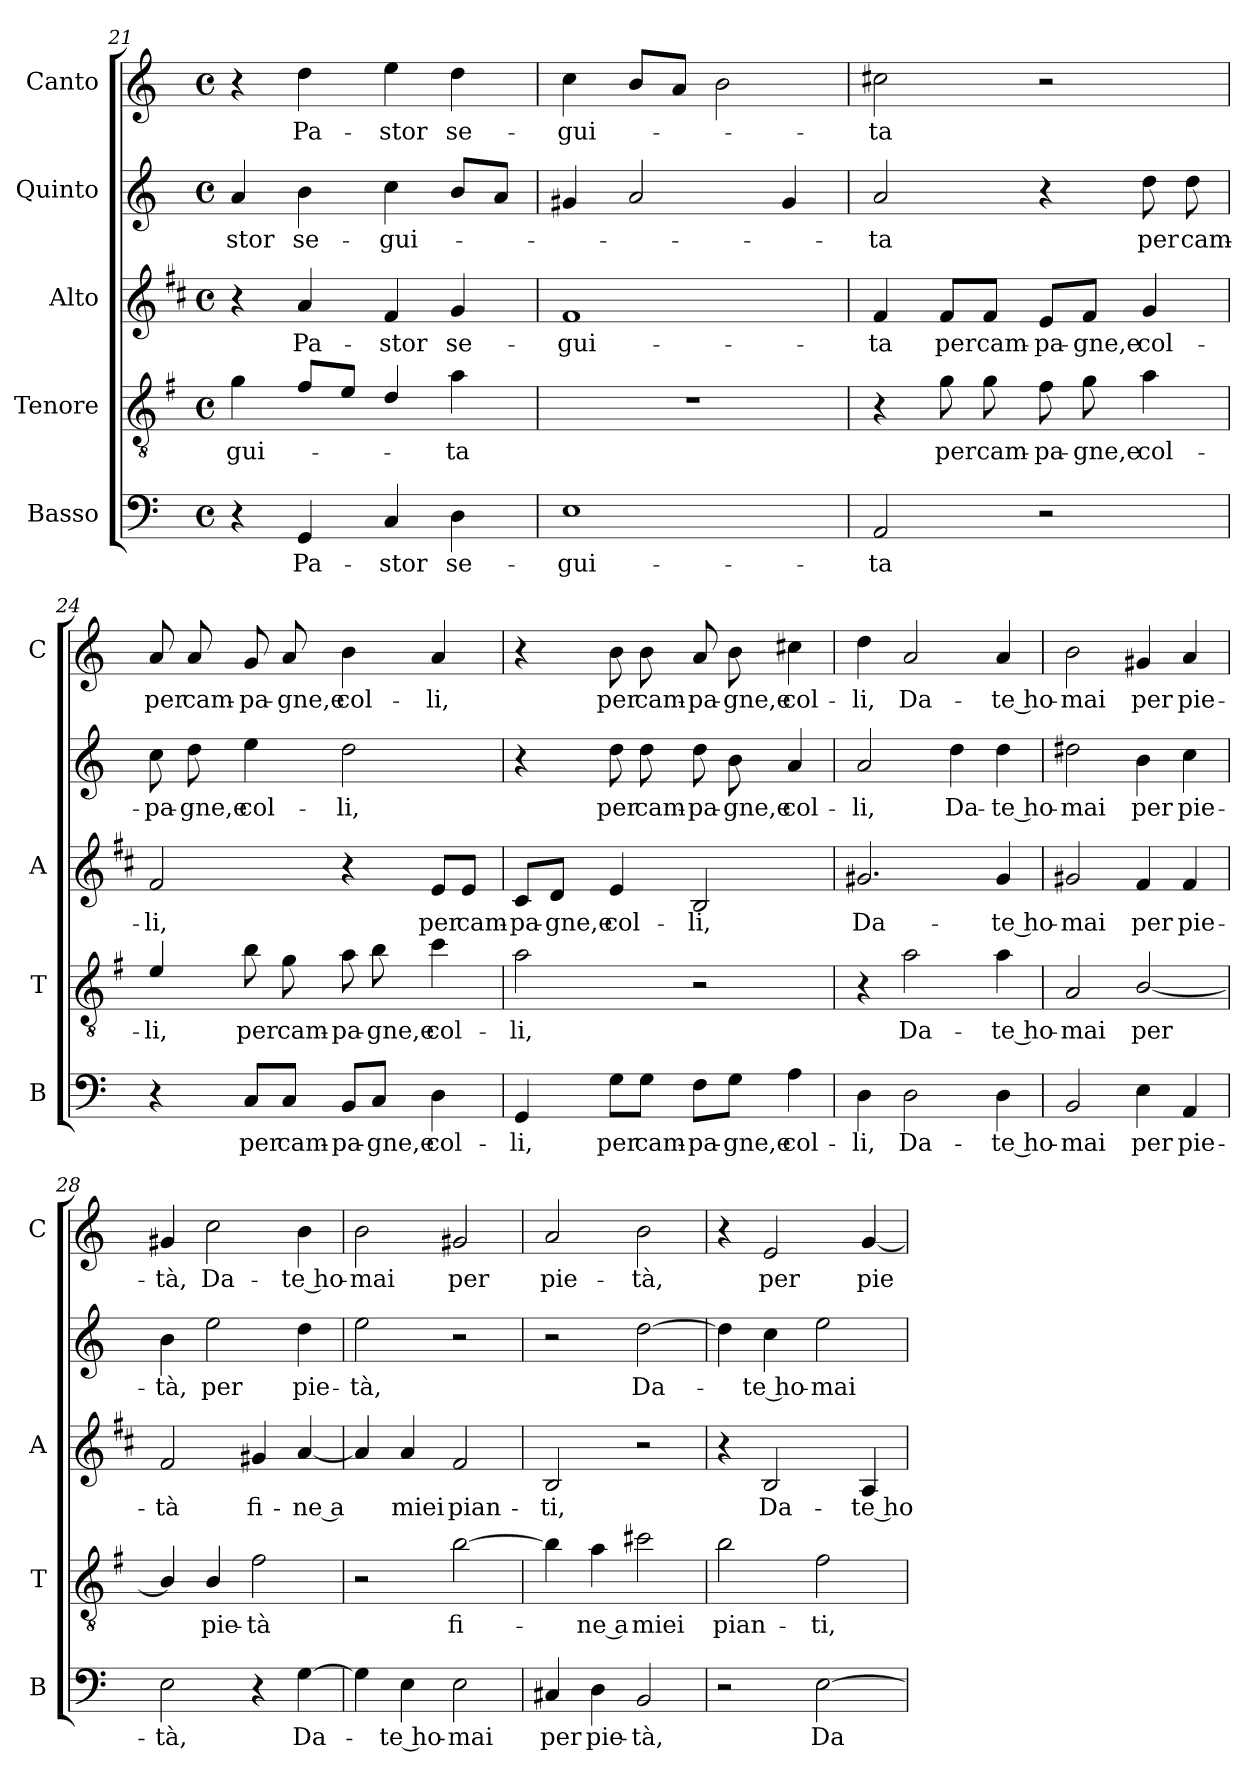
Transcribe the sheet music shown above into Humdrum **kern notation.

**kern	**text	**kern	**text	**kern	**text	**kern	**text	**kern	**text
*part5	*part5	*part4	*part4	*part3	*part3	*part2	*part2	*part1	*part1
*staff5	*staff5	*staff4	*staff4	*staff3	*staff3	*staff2	*staff2	*staff1	*staff1
*I"Basso	*	*I"Tenore	*	*I"Alto	*	*I"Quinto	*	*I"Canto	*
*I'B	*	*I'T	*	*I'A	*	*	*	*I'C	*
!!LO:LB:g=z
*clefF4	*	*clefGv2	*	*clefG2	*	*clefG2	*	*clefG2	*
*	*	*ITrd4c7	*	*ITrd1c2	*	*	*	*	*
*k[]	*	*k[]	*	*k[]	*	*k[]	*	*k[]	*
*C:	*	*C:	*	*C:	*	*C:	*	*C:	*
*M4/4	*	*M4/4	*	*M4/4	*	*M4/4	*	*M4/4	*
*met(c)	*	*met(c)	*	*met(c)	*	*met(c)	*	*met(c)	*
=21	=21	=21	=21	=21	=21	=21	=21	=21	=21
!	!	!	!LO:LY:b	!	!	!	!LO:LY:b	!	!
4r	.	4c\	-gui-	4r	.	4a/	-stor	4r	.
!	!LO:LY:b	!	!	!	!LO:LY:b	!	!LO:LY:b	!	!LO:LY:b
4GG/	Pa-	8B/L	.	4g/	Pa-	4b\	se-	4dd\	Pa-
.	.	8A/J	.	.	.	.	.	.	.
!	!LO:LY:b	!	!	!	!LO:LY:b	!	!LO:LY:b	!	!LO:LY:b
4C/	-stor	4G/	.	4e/	-stor	4cc\	-gui-	4ee\	-stor
!	!LO:LY:b	!	!LO:LY:b	!	!LO:LY:b	!	!	!	!LO:LY:b
4D\	se-	4d\	-ta	4f/	se-	8b/L	.	4dd\	se-
.	.	.	.	.	.	8a/J	.	.	.
=22	=22	=22	=22	=22	=22	=22	=22	=22	=22
!	!LO:LY:b	!	!	!	!LO:LY:b	!	!	!	!LO:LY:b
1E	-gui-	1r	.	1e	-gui-	4g#X/	.	4cc\	-gui-
.	.	.	.	.	.	2a/	.	8b/L	.
.	.	.	.	.	.	.	.	8a/J	.
.	.	.	.	.	.	.	.	2b\	.
.	.	.	.	.	.	4g#/	.	.	.
=23	=23	=23	=23	=23	=23	=23	=23	=23	=23
!	!LO:LY:b	!	!	!	!LO:LY:b	!	!LO:LY:b	!	!LO:LY:b
2AA/	-ta	4r	.	4e/	-ta	2a/	-ta	2cc#X\	-ta
!	!	!	!LO:LY:b	!	!LO:LY:b	!	!	!	!
.	.	8c\	per	8e/L	per	.	.	.	.
!	!	!	!LO:LY:b	!	!LO:LY:b	!	!	!	!
.	.	8c\	cam-	8e/J	cam-	.	.	.	.
!	!	!	!LO:LY:b	!	!LO:LY:b	!	!	!	!
2r	.	8B\	-pa-	8d/L	-pa-	4r	.	2r	.
!	!	!	!LO:LY:b	!	!LO:LY:b	!	!	!	!
.	.	8c\	-gne,e	8e/J	-gne,e	.	.	.	.
!	!	!	!LO:LY:b	!	!LO:LY:b	!	!LO:LY:b	!	!
.	.	4d\	col-	4f/	col-	8dd\	per	.	.
!	!	!	!	!	!	!	!LO:LY:b	!	!
.	.	.	.	.	.	8dd\	cam-	.	.
=24	=24	=24	=24	=24	=24	=24	=24	=24	=24
!	!	!	!LO:LY:b	!	!LO:LY:b	!	!LO:LY:b	!	!LO:LY:b
4r	.	4A/	-li,	2e/	-li,	8cc\	-pa-	8a/	per
!	!	!	!	!	!	!	!LO:LY:b	!	!LO:LY:b
.	.	.	.	.	.	8dd\	-gne,e	8a/	cam-
!	!LO:LY:b	!	!LO:LY:b	!	!	!	!LO:LY:b	!	!LO:LY:b
8C/L	per	8e\	per	.	.	4ee\	col-	8g/	-pa-
!	!LO:LY:b	!	!LO:LY:b	!	!	!	!	!	!LO:LY:b
8C/J	cam-	8c\	cam-	.	.	.	.	8a/	-gne,e
!	!LO:LY:b	!	!LO:LY:b	!	!	!	!LO:LY:b	!	!LO:LY:b
8BB/L	-pa-	8d\	-pa-	4r	.	2dd\	-li,	4b\	col-
!	!LO:LY:b	!	!LO:LY:b	!	!	!	!	!	!
8C/J	-gne,e	8e\	-gne,e	.	.	.	.	.	.
!	!LO:LY:b	!	!LO:LY:b	!	!LO:LY:b	!	!	!	!LO:LY:b
4D\	col-	4f\	col-	8d/L	per	.	.	4a/	-li,
!	!	!	!	!	!LO:LY:b	!	!	!	!
.	.	.	.	8d/J	cam-	.	.	.	.
!!LO:PB:g=z
=25	=25	=25	=25	=25	=25	=25	=25	=25	=25
!	!LO:LY:b	!	!LO:LY:b	!	!LO:LY:b	!	!	!	!
4GG/	-li,	2d\	-li,	8B/L	-pa-	4r	.	4r	.
!	!	!	!	!	!LO:LY:b	!	!	!	!
.	.	.	.	8c/J	-gne,e	.	.	.	.
!	!LO:LY:b	!	!	!	!LO:LY:b	!	!LO:LY:b	!	!LO:LY:b
8G\L	per	.	.	4d/	col-	8dd\	per	8b\	per
!	!LO:LY:b	!	!	!	!	!	!LO:LY:b	!	!LO:LY:b
8G\J	cam-	.	.	.	.	8dd\	cam-	8b\	cam-
!	!LO:LY:b	!	!	!	!LO:LY:b	!	!LO:LY:b	!	!LO:LY:b
8F\L	-pa-	2r	.	2A/	-li,	8dd\	-pa-	8a/	-pa-
!	!LO:LY:b	!	!	!	!	!	!LO:LY:b	!	!LO:LY:b
8G\J	-gne,e	.	.	.	.	8b\	-gne,e	8b\	-gne,e
!	!LO:LY:b	!	!	!	!	!	!LO:LY:b	!	!LO:LY:b
4A\	col-	.	.	.	.	4a/	col-	4cc#X\	col-
=26	=26	=26	=26	=26	=26	=26	=26	=26	=26
!	!LO:LY:b	!	!	!	!LO:LY:b	!	!LO:LY:b	!	!LO:LY:b
4D\	-li,	4r	.	2.f#X/	Da-	2a/	-li,	4dd\	-li,
!	!LO:LY:b	!	!LO:LY:b	!	!	!	!	!	!LO:LY:b
2D\	Da-	2d\	Da-	.	.	.	.	2a/	Da-
!	!	!	!	!	!	!	!LO:LY:b	!	!
.	.	.	.	.	.	4dd\	Da-	.	.
!	!LO:LY:b	!	!LO:LY:b	!	!LO:LY:b	!	!LO:LY:b	!	!LO:LY:b
4D\	-te ho-	4d\	-te ho-	4f#/	-te ho-	4dd\	-te ho-	4a/	-te ho-
=27	=27	=27	=27	=27	=27	=27	=27	=27	=27
!	!LO:LY:b	!	!LO:LY:b	!	!LO:LY:b	!	!LO:LY:b	!	!LO:LY:b
2BB/	-mai	2D/	-mai	2f#X/	-mai	2dd#X\	-mai	2b\	-mai
!	!LO:LY:b	!	!LO:LY:b	!	!LO:LY:b	!	!LO:LY:b	!	!LO:LY:b
4E\	per	[2E/	per	4e/	per	4b\	per	4g#X/	per
!	!LO:LY:b	!	!	!	!LO:LY:b	!	!LO:LY:b	!	!LO:LY:b
4AA/	pie-	.	.	4e/	pie-	4cc\	pie-	4a/	pie-
=28	=28	=28	=28	=28	=28	=28	=28	=28	=28
!	!LO:LY:b	!	!	!	!LO:LY:b	!	!LO:LY:b	!	!LO:LY:b
2E\	-tà,	4E/]	.	2e/	-tà	4b\	-tà,	4g#X/	-tà,
!	!	!	!LO:LY:b	!	!	!	!LO:LY:b	!	!LO:LY:b
.	.	4E/	pie-	.	.	2ee\	per	2cc\	Da-
!	!	!	!LO:LY:b	!	!LO:LY:b	!	!	!	!
4r	.	2B\	-tà	4f#X/	fi-	.	.	.	.
!	!LO:LY:b	!	!	!	!LO:LY:b	!	!LO:LY:b	!	!LO:LY:b
[4G\	Da-	.	.	[4g/	-ne a	4dd\	pie-	4b\	-te ho-
=29	=29	=29	=29	=29	=29	=29	=29	=29	=29
!	!	!	!	!	!	!	!LO:LY:b	!	!LO:LY:b
4G\]	.	2r	.	4g/]	.	2ee\	-tà,	2b\	-mai
!	!LO:LY:b	!	!	!	!LO:LY:b	!	!	!	!
4E\	-te ho-	.	.	4g/	miei	.	.	.	.
!	!LO:LY:b	!	!LO:LY:b	!	!LO:LY:b	!	!	!	!LO:LY:b
2E\	-mai	[2e\	fi-	2e/	pian-	2r	.	2g#X/	per
=30	=30	=30	=30	=30	=30	=30	=30	=30	=30
!	!LO:LY:b	!	!	!	!LO:LY:b	!	!	!	!LO:LY:b
4C#X/	per	4e\]	.	2A/	-ti,	2r	.	2a/	pie-
!	!LO:LY:b	!	!LO:LY:b	!	!	!	!	!	!
4D\	pie-	4d\	-ne a	.	.	.	.	.	.
!	!LO:LY:b	!	!LO:LY:b	!	!	!	!LO:LY:b	!	!LO:LY:b
2BB/	-tà,	2f#X\	miei	2r	.	[2dd\	Da-	2b\	-tà,
!!LO:LB:g=z
=31	=31	=31	=31	=31	=31	=31	=31	=31	=31
!	!	!	!LO:LY:b	!	!	!	!	!	!
2r	.	2e\	pian-	4r	.	4dd\]	.	4r	.
!	!	!	!	!	!LO:LY:b	!	!LO:LY:b	!	!LO:LY:b
.	.	.	.	2A/	Da-	4cc\	-te ho-	2e/	per
!	!LO:LY:b	!	!LO:LY:b	!	!	!	!LO:LY:b	!	!
[2E\	Da-	2B\	-ti,	.	.	2ee\	-mai	.	.
!	!	!	!	!	!LO:LY:b	!	!	!	!LO:LY:b
.	.	.	.	4G/	-te ho-	.	.	[4g/	pie-
=	=	=	=	=	=	=	=	=	=
*-	*-	*-	*-	*-	*-	*-	*-	*-	*-
